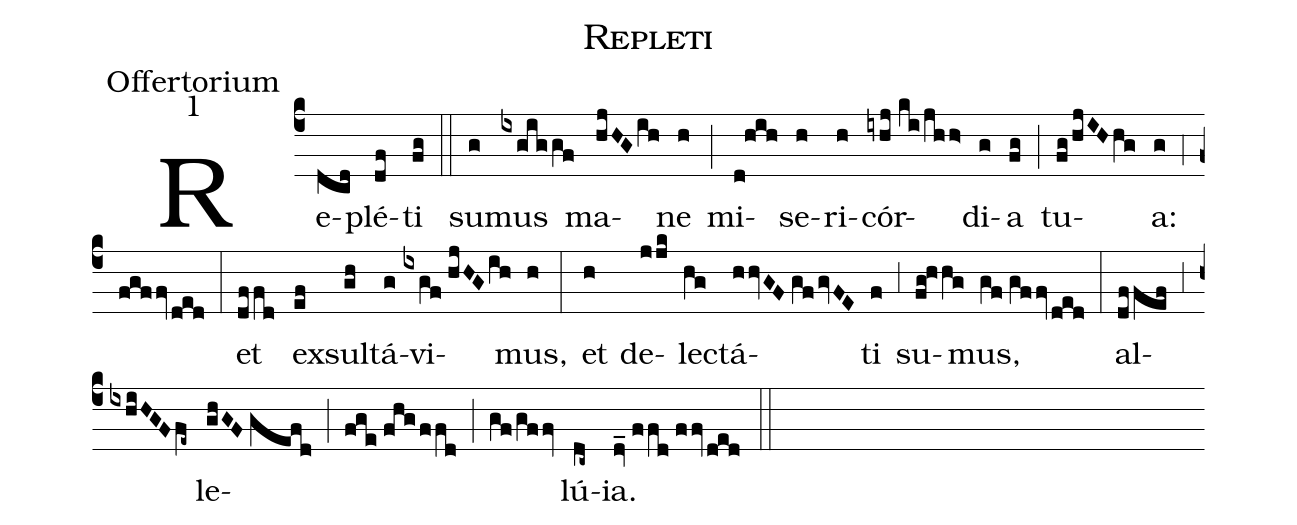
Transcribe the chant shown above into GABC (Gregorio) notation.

name:Repleti;
office-part:Offertorium;
mode:1;
%%
(c4) Re(dcd)plé(df)ti(fg) (::)
su(g)mus(ixgiggf) ma(hjHG/ih)ne(h) (;) mi(d!hih)se(h)ri(h)cór(iyhj//ki/jhh>)di(g)a(fg) (;) tu(fg/hjIHhg)a:(g) (,4) (fgffv/ded) (:)
et(dffd) ex(ef)sul(gh)tá(g)vi(ixgf//hjHG/ih)mus,(h) (:)
et(h) de(jjk)le(hg)ctá(hhvGF//gf/gvFE)ti(f) (,3) su(fg!hhg)mus,(gf//gffv/ded) (:)
al(dffef)(,3)(ixhiHGFfe~)le(ghGF//gefd)(;)(fge//fhg/ffd)(;)(gf/gffv)lú(dc~)ia.(dv_//ffd//ffv/ded) (::)
